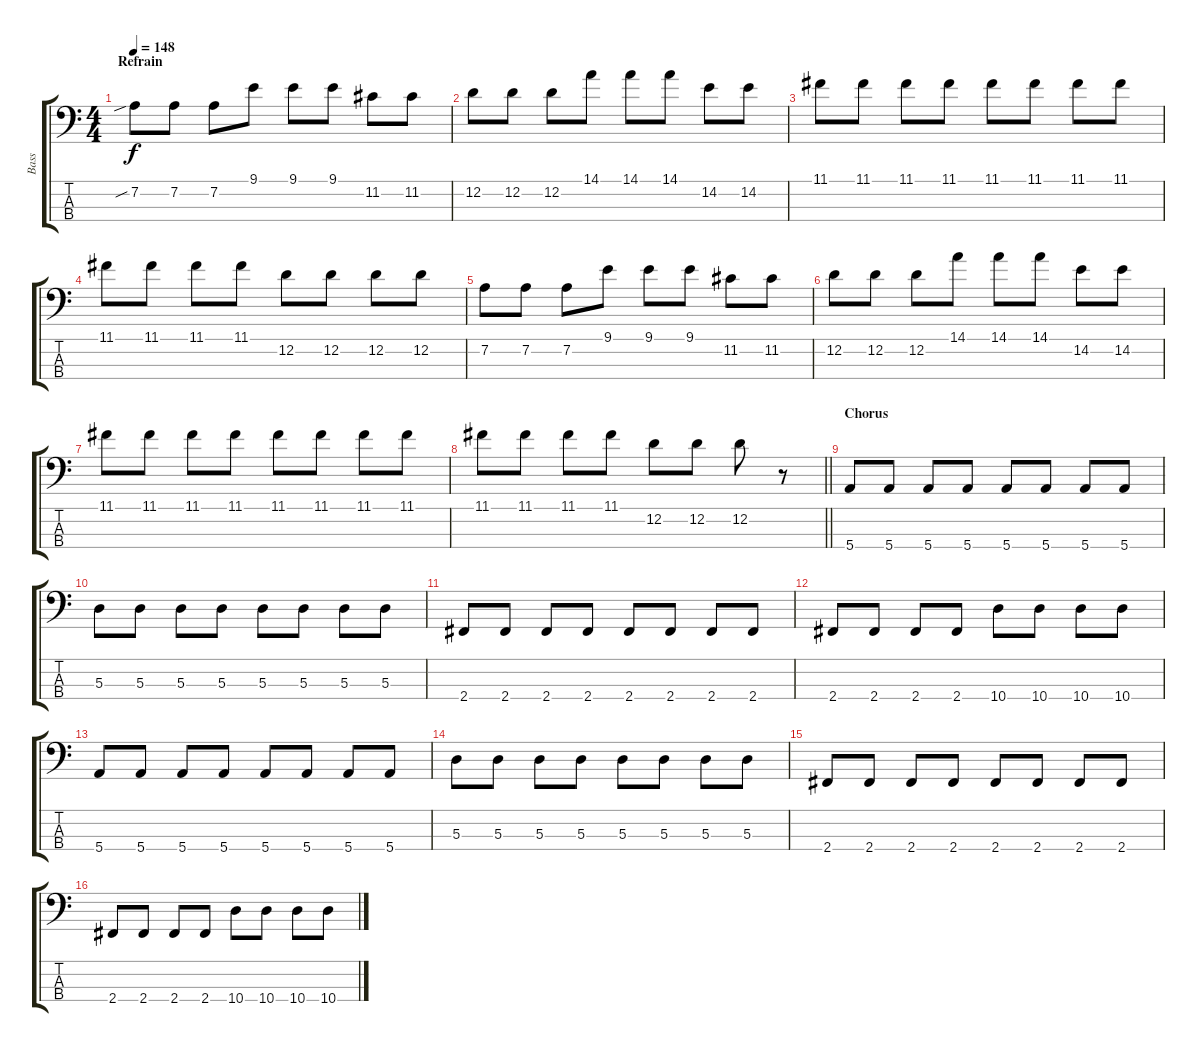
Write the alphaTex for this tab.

\track ("Bass" "Bass") {instrument electricbassfinger}
\staff {score tabs}
\tuning (G2 D2 A1 E1) {hide}
\ts (4 4)
\section ("" "Refrain")
\tempo 148
\clef f4
\ks c
7.2{sib}.8{dy f} 7.2.8 7.2.8 9.1.8 9.1.8 9.1.8 11.2.8 11.2.8 |
12.2.8 12.2.8 12.2.8 14.1.8 14.1.8 14.1.8 14.2.8 14.2.8 |
11.1.8 11.1.8 11.1.8 11.1.8 11.1.8 11.1.8 11.1.8 11.1.8 |
11.1.8 11.1.8 11.1.8 11.1.8 12.2.8 12.2.8 12.2.8 12.2.8 |
7.2.8 7.2.8 7.2.8 9.1.8 9.1.8 9.1.8 11.2.8 11.2.8 |
12.2.8 12.2.8 12.2.8 14.1.8 14.1.8 14.1.8 14.2.8 14.2.8 |
11.1.8 11.1.8 11.1.8 11.1.8 11.1.8 11.1.8 11.1.8 11.1.8 |
\barLineRight lightlight
11.1.8 11.1.8 11.1.8 11.1.8 12.2.8 12.2.8 12.2.8 r.8 |
\section ("" "Chorus")
5.4.8 5.4.8 5.4.8 5.4.8 5.4.8 5.4.8 5.4.8 5.4.8 |
5.3.8 5.3.8 5.3.8 5.3.8 5.3.8 5.3.8 5.3.8 5.3.8 |
2.4.8 2.4.8 2.4.8 2.4.8 2.4.8 2.4.8 2.4.8 2.4.8 |
2.4.8 2.4.8 2.4.8 2.4.8 10.4.8 10.4.8 10.4.8 10.4.8 |
5.4.8 5.4.8 5.4.8 5.4.8 5.4.8 5.4.8 5.4.8 5.4.8 |
5.3.8 5.3.8 5.3.8 5.3.8 5.3.8 5.3.8 5.3.8 5.3.8 |
2.4.8 2.4.8 2.4.8 2.4.8 2.4.8 2.4.8 2.4.8 2.4.8 |
2.4.8 2.4.8 2.4.8 2.4.8 10.4.8 10.4.8 10.4.8 10.4.8
